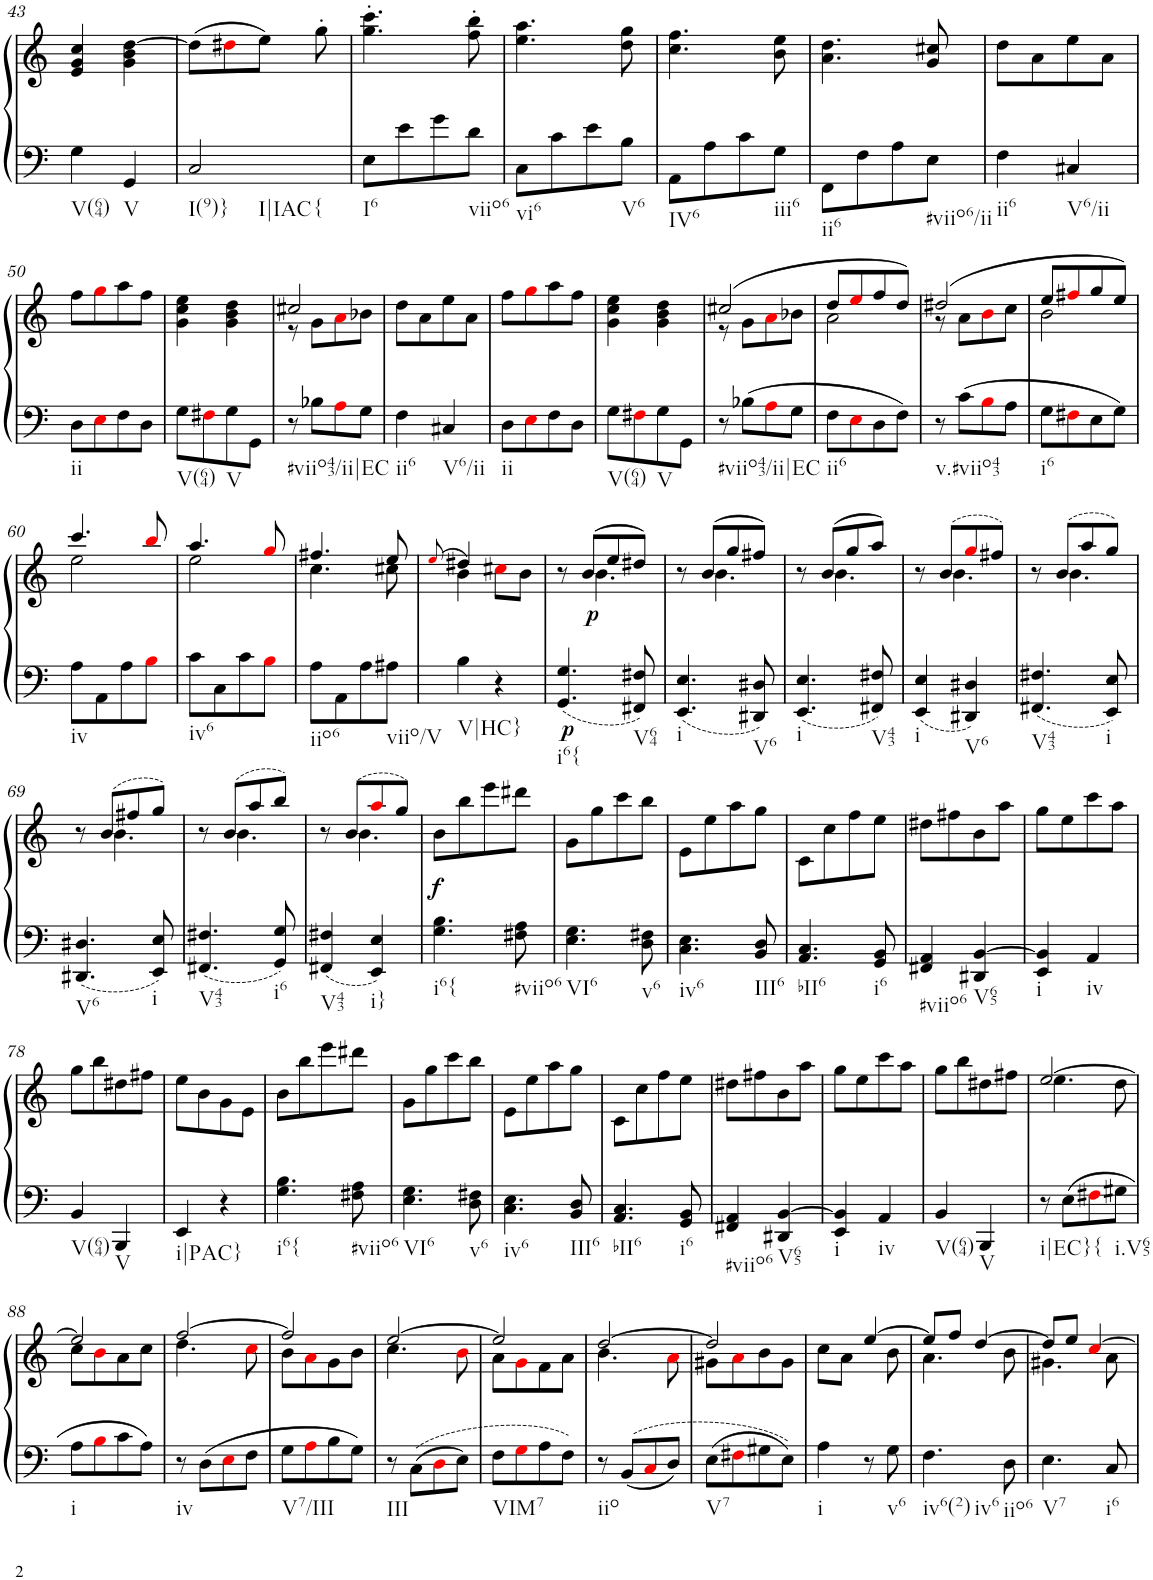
**kern	**kern	**dynam
*part1	*part1	*part1
*staff2	*staff1	*staff1/2
*I"Piano	*	*
*I'Pno.	*	*
!!LO:PB:g=z
*clefF4	*clefG2	*
*k[]	*k[]	*
*M2/4	*M2/4	*
=43	=43	=43
!LO:TX:b:t=V(64)	!	!
4G\	4e/ 4g/ 4cc/	.
!LO:TX:b:t=V	!	!
4GG/	4g\ 4b\ [4dd\	.
=44	=44	=44
!LO:TX:b:t=I(9)}	!	!
!LO:TX:b:t=I|IAC	!	!
!LO:TX:b:t={	!	!
2C/	(8dd\L]	.
.	8dd#Xi\	.
.	8ee\J)	.
.	8gg'\	.
=45	=45	=45
!LO:TX:b:t=I6	!	!
8E\L	4.gg\' 4.ccc\'	.
8e\	.	.
8g\	.	.
!LO:TX:b:t=viio6	!	!
8d\J	8ff\' 8bb\'	.
=46	=46	=46
!LO:TX:b:t=vi6	!	!
8C\L	4.ee\ 4.aa\	.
8c\	.	.
8e\	.	.
!LO:TX:b:t=V6	!	!
8B\J	8dd\ 8gg\	.
=47	=47	=47
!LO:TX:b:t=IV6	!	!
8AA\L	4.cc\ 4.ff\	.
8A\	.	.
8c\	.	.
!LO:TX:b:t=iii6	!	!
8G\J	8b\ 8ee\	.
=48	=48	=48
!LO:TX:b:t=ii6	!	!
8FF\L	4.a\ 4.dd\	.
8F\	.	.
8A\	.	.
!LO:TX:b:t=#viio6/ii	!	!
8E\J	8g/ 8cc#X/	.
=49	=49	=49
!LO:TX:b:t=ii6	!	!
4F\	8dd\L	.
.	8a\	.
!LO:TX:b:t=V6/ii	!	!
4C#X/	8ee\	.
.	8a\J	.
!!LO:LB:g=z
=50	=50	=50
!LO:TX:b:t=ii	!	!
8D\L	8ff\L	.
8Ei\	8ggi\	.
8F\	8aa\	.
8D\J	8ff\J	.
=51	=51	=51
!LO:TX:b:t=V(64)	!	!
8G\L	4g\ 4cc\ 4ee\	.
8F#Xi\	.	.
!LO:TX:b:t=V	!	!
8G\	4g\ 4b\ 4dd\	.
8GG\J	.	.
=52	=52	=52
*	*^	*
!LO:TX:b:t=#viio43/ii|EC	!	!	!
8r	2cc#X/	8r	.
8B-X\L	.	8g\L	.
8Ai\	.	8ai\	.
8G\J	.	8b-X\J	.
=53	=53	=53	=53
!LO:TX:b:t=ii6	!	!	!
*	*v	*v	*
4F\	8dd\L	.
.	8a\	.
!LO:TX:b:t=V6/ii	!	!
4C#X/	8ee\	.
.	8a\J	.
=54	=54	=54
!LO:TX:b:t=ii	!	!
8D\L	8ff\L	.
8Ei\	8ggi\	.
8F\	8aa\	.
8D\J	8ff\J	.
=55	=55	=55
!LO:TX:b:t=V(64)	!	!
8G\L	4g\ 4cc\ 4ee\	.
8F#Xi\	.	.
!LO:TX:b:t=V	!	!
8G\	4g\ 4b\ 4dd\	.
8GG\J	.	.
=56	=56	=56
*	*^	*
!LO:TX:b:t=#viio43/ii|EC	!	!	!
8r	(2cc#X/	8r	.
8B-X\L	.	8g\L	.
8Ai\	.	8ai\	.
8G\J	.	8b-X\J	.
=57	=57	=57	=57
!LO:TX:b:t=ii6	!	!	!
8F\L	8dd/L	2a\	.
8Ei\	8eei/	.	.
8D\	8ff/	.	.
8F\J	8dd/J)	.	.
=58	=58	=58	=58
!LO:TX:b:t=v.#viio43	!	!	!
8r	(2dd#X/	8r	.
8c\L	.	8a\L	.
8Bi\	.	8bi\	.
8A\J	.	8cc\J	.
=59	=59	=59	=59
!LO:TX:b:t=i6	!	!	!
8G\L	8ee/L	2b\	.
8F#Xi\	8ff#Xi/	.	.
8E\	8gg/	.	.
8G\J	8ee/J)	.	.
!!LO:LB:g=z	!!
=60	=60	=60	=60
!LO:TX:b:t=iv	!	!	!
8A\L	4.ccc/	2ee\	.
8AA\	.	.	.
8A\	.	.	.
8Bi\J	8bbi/	.	.
=61	=61	=61	=61
!LO:TX:b:t=iv6	!	!	!
8c\L	4.aa/	2ee\	.
8C\	.	.	.
8c\	.	.	.
8Bi\J	8ggi/	.	.
=62	=62	=62	=62
!LO:TX:b:t=iio6	!	!	!
8A\L	4.ff#X/	4.cc\	.
8AA\	.	.	.
8A\	.	.	.
!LO:TX:b:t=viio/V	!	!	!
8A#X\J	8ee/	8cc#X\	.
=63	=63	=63	=63
.	(>8qeei/	.	.
!LO:TX:b:t=V|HC}	!	!	!
4B\	4dd#X/)	4b\	.
4r	8cc#Xi\L	4ryy	.
.	8b\J	.	.
=64	=64	=64	=64
!LO:TX:b:t=i6{	!	!	!
!	!	!	!LO:DY:b=2
4.GG/ 4.G/	8r	8ryy	p
!	!	!	!LO:DY:b
.	(8b/L	4.b\	p
.	8ee/	.	.
!LO:TX:b:t=V64	!	!	!
8FF#X/ 8F#X/	8dd#X/J)	.	.
=65	=65	=65	=65
!LO:TX:b:t=i	!	!	!
4.EE/ 4.E/	8r	8ryy	.
.	(8b/L	4.b\	.
.	8gg/	.	.
!LO:TX:b:t=V6	!	!	!
8DD#X/ 8D#X/	8ff#X/J)	.	.
=66	=66	=66	=66
!LO:TX:b:t=i	!	!	!
4.EE/ 4.E/	8r	8ryy	.
.	(8b/L	4.b\	.
.	8gg/	.	.
!LO:TX:b:t=V43	!	!	!
8FF#X/ 8F#X/	8aa/J)	.	.
=67	=67	=67	=67
!LO:TX:b:t=i	!	!	!
4EE/ 4E/	8r	8ryy	.
.	(8b/L	4.b\	.
!LO:TX:b:t=V6	!	!	!
4DD#X/ 4D#X/	8ggi/	.	.
.	8ff#X/J)	.	.
=68	=68	=68	=68
!LO:TX:b:t=V43	!	!	!
4.FF#X/ 4.F#X/	8r	8ryy	.
.	(8b/L	4.b\	.
.	8aa/	.	.
!LO:TX:b:t=i	!	!	!
8EE/ 8E/	8gg/J)	.	.
!!LO:LB:g=z	!!
=69	=69	=69	=69
!LO:TX:b:t=V6	!	!	!
4.DD#X/ 4.D#X/	8r	8ryy	.
.	(8b/L	4.b\	.
.	8ff#X/	.	.
!LO:TX:b:t=i	!	!	!
8EE/ 8E/	8gg/J)	.	.
=70	=70	=70	=70
!LO:TX:b:t=V43	!	!	!
4.FF#X/ 4.F#X/	8r	8ryy	.
.	(8b/L	4.b\	.
.	8aa/	.	.
!LO:TX:b:t=i6	!	!	!
8GG/ 8G/	8bb/J)	.	.
=71	=71	=71	=71
!LO:TX:b:t=V43	!	!	!
4FF#X/ 4F#X/	8r	8ryy	.
.	(8b/L	4.b\	.
!LO:TX:b:t=i}	!	!	!
4EE/ 4E/	8aai/	.	.
.	8gg/J)	.	.
*	*v	*v	*
=72	=72	=72
!LO:TX:b:t=i6{	!	!
!	!	!LO:DY:b
4.G\ 4.B\	8b\L	f
.	8bb\	.
.	8eee\	.
!LO:TX:b:t=#viio6	!	!
8F#X\ 8A\	8ddd#X\J	.
=73	=73	=73
!LO:TX:b:t=VI6	!	!
4.E\ 4.G\	8g\L	.
.	8gg\	.
.	8ccc\	.
!LO:TX:b:t=v6	!	!
8D\ 8F#X\	8bb\J	.
=74	=74	=74
!LO:TX:b:t=iv6	!	!
4.C\ 4.E\	8e\L	.
.	8ee\	.
.	8aa\	.
!LO:TX:b:t=III6	!	!
8BB/ 8D/	8gg\J	.
=75	=75	=75
!LO:TX:b:t=bII6	!	!
4.AA/ 4.C/	8c\L	.
.	8cc\	.
.	8ff\	.
!LO:TX:b:t=i6	!	!
8GG/ 8BB/	8ee\J	.
=76	=76	=76
!LO:TX:b:t=#viio6	!	!
4FF#X/ 4AA/	8dd#X\L	.
.	8ff#X\	.
!LO:TX:b:t=V65	!	!
4DD#X/ [4BB/	8b\	.
.	8aa\J	.
=77	=77	=77
!LO:TX:b:t=i	!	!
4EE/ 4BB/]	8gg\L	.
.	8ee\	.
!LO:TX:b:t=iv	!	!
4AA/	8ccc\	.
.	8aa\J	.
!!LO:LB:g=z
=78	=78	=78
!LO:TX:b:t=V(64)	!	!
4BB/	8gg\L	.
.	8bb\	.
!LO:TX:b:t=V	!	!
4BBB/	8dd#X\	.
.	8ff#X\J	.
=79	=79	=79
!LO:TX:b:t=i|PAC}	!	!
4EE/	8ee\L	.
.	8b\	.
4r	8g\	.
.	8e\J	.
=80	=80	=80
!LO:TX:b:t=i6{	!	!
4.G\ 4.B\	8b\L	.
.	8bb\	.
.	8eee\	.
!LO:TX:b:t=#viio6	!	!
8F#X\ 8A\	8ddd#X\J	.
=81	=81	=81
!LO:TX:b:t=VI6	!	!
4.E\ 4.G\	8g\L	.
.	8gg\	.
.	8ccc\	.
!LO:TX:b:t=v6	!	!
8D\ 8F#X\	8bb\J	.
=82	=82	=82
!LO:TX:b:t=iv6	!	!
4.C\ 4.E\	8e\L	.
.	8ee\	.
.	8aa\	.
!LO:TX:b:t=III6	!	!
8BB/ 8D/	8gg\J	.
=83	=83	=83
!LO:TX:b:t=bII6	!	!
4.AA/ 4.C/	8c\L	.
.	8cc\	.
.	8ff\	.
!LO:TX:b:t=i6	!	!
8GG/ 8BB/	8ee\J	.
=84	=84	=84
!LO:TX:b:t=#viio6	!	!
4FF#X/ 4AA/	8dd#X\L	.
.	8ff#X\	.
!LO:TX:b:t=V65	!	!
4DD#X/ [4BB/	8b\	.
.	8aa\J	.
=85	=85	=85
!LO:TX:b:t=i	!	!
4EE/ 4BB/]	8gg\L	.
.	8ee\	.
!LO:TX:b:t=iv	!	!
4AA/	8ccc\	.
.	8aa\J	.
=86	=86	=86
!LO:TX:b:t=V(64)	!	!
4BB/	8gg\L	.
.	8bb\	.
!LO:TX:b:t=V	!	!
4BBB/	8dd#X\	.
.	8ff#X\J	.
=87	=87	=87
*	*^	*
!LO:TX:b:t=i|EC}{	!	!	!
8r	[2ee/	4.ee\	.
8E\L	.	.	.
8F#Xi\	.	.	.
!LO:TX:b:t=i.V65	!	!	!
8G#X\J	.	8dd\	.
!!LO:LB:g=z	!!
=88	=88	=88	=88
!LO:TX:b:t=i	!	!	!
8A\L	2ee/]	8cc\L	.
8Bi\	.	8bi\	.
8c\	.	8a\	.
8A\J	.	8cc\J	.
=89	=89	=89	=89
!LO:TX:b:t=iv	!	!	!
8r	[2ff/	4.dd\	.
8D\L	.	.	.
8Ei\	.	.	.
8F\J	.	8cci\	.
=90	=90	=90	=90
!LO:TX:b:t=V7/III	!	!	!
8G\L	2ff/]	8b\L	.
8Ai\	.	8ai\	.
8B\	.	8g\	.
8G\J	.	8b\J	.
=91	=91	=91	=91
!LO:TX:b:t=III	!	!	!
8r	[2ee/	4.cc\	.
8C\L	.	.	.
8Di\	.	.	.
8E\J	.	8bi\	.
=92	=92	=92	=92
!LO:TX:b:t=VIM7	!	!	!
8F\L	2ee/]	8a\L	.
8Gi\	.	8gi\	.
8A\	.	8f\	.
8F\J	.	8a\J	.
=93	=93	=93	=93
!LO:TX:b:t=iio	!	!	!
8r	[2dd/	4.b\	.
8BB/L	.	.	.
8Ci/	.	.	.
8D/J	.	8ai\	.
=94	=94	=94	=94
!LO:TX:b:t=V7	!	!	!
8E\L	2dd/]	8g#X\L	.
8F#Xi\	.	8ai\	.
8G#X\	.	8b\	.
8E\J	.	8g#\J	.
=95	=95	=95	=95
!LO:TX:b:t=i	!	!	!
4A\	8cc\L	4.ryy	.
.	8a\J	.	.
8r	[4ee/	.	.
!LO:TX:b:t=v6	!	!	!
8G\	.	8b\	.
=96	=96	=96	=96
!LO:TX:b:t=iv6(2)	!	!	!
!LO:TX:b:t=iv6	!	!	!
4.F\	8ee/L]	4.a\	.
.	8ff/J	.	.
.	[4dd/	.	.
!LO:TX:b:t=iio6	!	!	!
8D\	.	8b\	.
=97	=97	=97	=97
!LO:TX:b:t=V7	!	!	!
4.E\	8dd/L]	4.g#X\	.
.	8ee/J	.	.
.	[4cci/	.	.
!LO:TX:b:t=i6	!	!	!
8C/	.	8a\	.
*	*v	*v	*
=	=	=
*-	*-	*-
